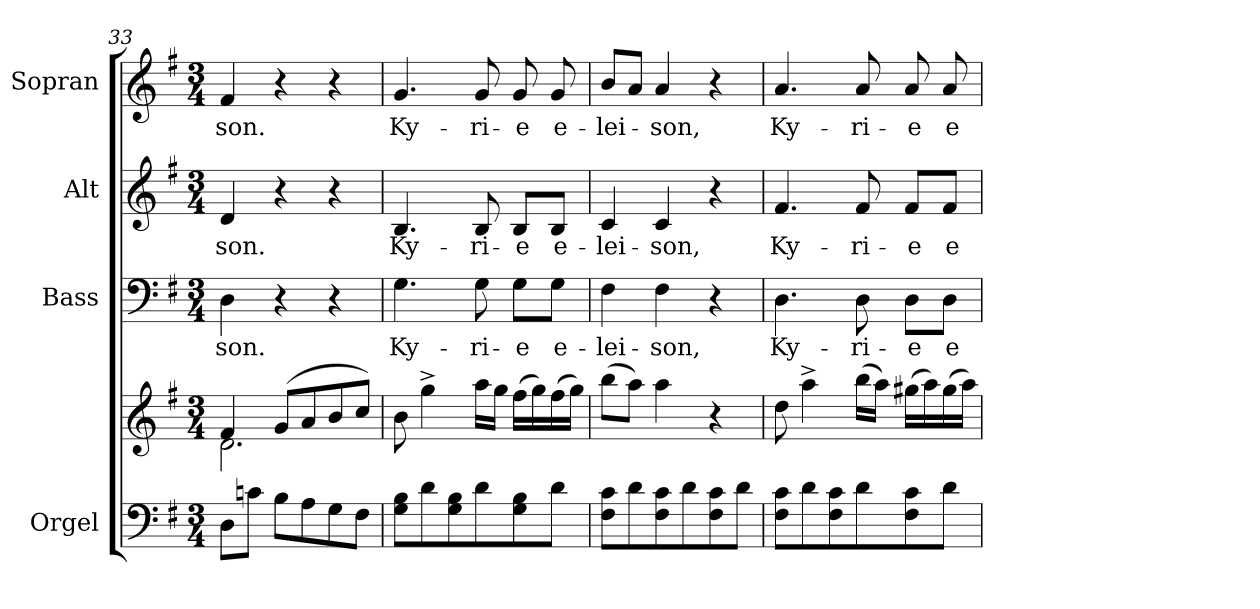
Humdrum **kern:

**kern	**kern	**kern	**text	**kern	**text	**kern	**text
*part4	*part4	*part3	*part3	*part2	*part2	*part1	*part1
*staff5	*staff4	*staff3	*staff3	*staff2	*staff2	*staff1	*staff1
*I"Orgel	*	*I"Bass	*	*I"Alt	*	*I"Sopran	*
*I'Org.	*	*I'B.	*	*I'A.	*	*I'S.	*
!!LO:LB:g=z
*clefF4	*clefG2	*clefF4	*	*clefG2	*	*clefG2	*
*k[f#]	*k[f#]	*k[f#]	*	*k[f#]	*	*k[f#]	*
*G:	*G:	*G:	*	*G:	*	*G:	*
*M3/4	*M3/4	*M3/4	*	*M3/4	*	*M3/4	*
=33	=33	=33	=33	=33	=33	=33	=33
*	*^	*	*	*	*	*	*
!	!	!	!	!LO:LY:b	!	!LO:LY:b	!	!LO:LY:b
8D\L	4f#/	2.d\	4D\	-son.	4d/	-son.	4f#/	-son.
8cn\J	.	.	.	.	.	.	.	.
8B\L	(<8g/L	.	4r	.	4r	.	4r	.
8A\	8a/	.	.	.	.	.	.	.
8G\	8b/	.	4r	.	4r	.	4r	.
8F#\J	8cc/J)	.	.	.	.	.	.	.
*	*v	*v	*	*	*	*	*	*
=34	=34	=34	=34	=34	=34	=34	=34
!	!	!	!LO:LY:b	!	!LO:LY:b	!	!LO:LY:b
8G\ 8B\L	8b\	4.G\	Ky-	4.B/	Ky-	4.g/	Ky-
8d\	4gg^>\	.	.	.	.	.	.
8G\ 8B\	.	.	.	.	.	.	.
!	!	!	!LO:LY:b	!	!LO:LY:b	!	!LO:LY:b
8d\	16aa\LL	8G\	-ri-	8B/	-ri-	8g/	-ri-
.	16gg\JJ	.	.	.	.	.	.
!	!	!	!LO:LY:b	!	!LO:LY:b	!	!LO:LY:b
8G\ 8B\	(>16ff#\LL	8G\L	-e	8B/L	-e	8g/	-e
.	16gg\)	.	.	.	.	.	.
!	!	!	!LO:LY:b	!	!LO:LY:b	!	!LO:LY:b
8d\J	(>16ff#\	8G\J	e-	8B/J	e-	8g/	e-
.	16gg\JJ)	.	.	.	.	.	.
=35	=35	=35	=35	=35	=35	=35	=35
!	!	!	!LO:LY:b	!	!LO:LY:b	!	!LO:LY:b
8F#\ 8c\L	(>8bb\L	4F#\	-lei-	4c/	-lei-	8b/L	-lei-
8d\	8aa\J)	.	.	.	.	8a/J	.
!	!	!	!LO:LY:b	!	!LO:LY:b	!	!LO:LY:b
8F#\ 8c\	4aa\	4F#\	-son,	4c/	-son,	4a/	-son,
8d\	.	.	.	.	.	.	.
8F#\ 8c\	4r	4r	.	4r	.	4r	.
8d\J	.	.	.	.	.	.	.
=36	=36	=36	=36	=36	=36	=36	=36
!	!	!	!LO:LY:b	!	!LO:LY:b	!	!LO:LY:b
8F#\ 8c\L	8dd\	4.D\	Ky-	4.f#/	Ky-	4.a/	Ky-
8d\	4aa^>\	.	.	.	.	.	.
8F#\ 8c\	.	.	.	.	.	.	.
!	!	!	!LO:LY:b	!	!LO:LY:b	!	!LO:LY:b
8d\	(>16bb\LL	8D\	-ri-	8f#/	-ri-	8a/	-ri-
.	16aa\JJ)	.	.	.	.	.	.
!	!	!	!LO:LY:b	!	!LO:LY:b	!	!LO:LY:b
8F#\ 8c\	(>16gg#X\LL	8D\L	-e	8f#/L	-e	8a/	-e
.	16aa\)	.	.	.	.	.	.
!	!	!	!LO:LY:b	!	!LO:LY:b	!	!LO:LY:b
8d\J	(>16gg#\	8D\J	e-	8f#/J	e-	8a/	e-
.	16aa\JJ)	.	.	.	.	.	.
=	=	=	=	=	=	=	=
*-	*-	*-	*-	*-	*-	*-	*-
